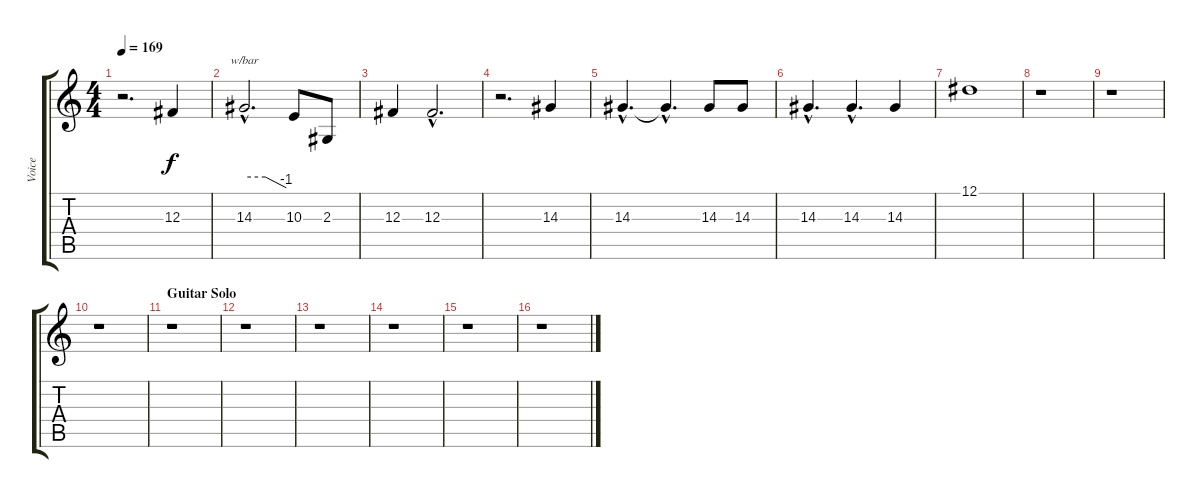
\track ("Voice" "Voice") {instrument lead6voice}
\staff {score tabs}
\tuning (Eb4 Bb3 Gb3 Db3 Ab2 Eb2) {hide}
\ts (4 4)
\tempo 169
\clef g2
\ks c
r.2{d dy f} 12.3.4 |
14.3{hac}.2{d tbe (custom default 0 0 30 0 60 -4)} 10.3.8 2.3.8 |
12.3.4 12.3{hac}.2{d} |
r.2{d} 14.3.4 |
14.3{hac}.4{d} 14.3{hac t}.4{d} 14.3.8 14.3.8 |
14.3{hac}.4{d} 14.3{hac}.4{d} 14.3.4 |
12.1.1 |
r.1 |
r.1 |
r.1 |
\section ("" "Guitar Solo")
r.1 |
r.1 |
r.1 |
r.1 |
r.1 |
r.1
